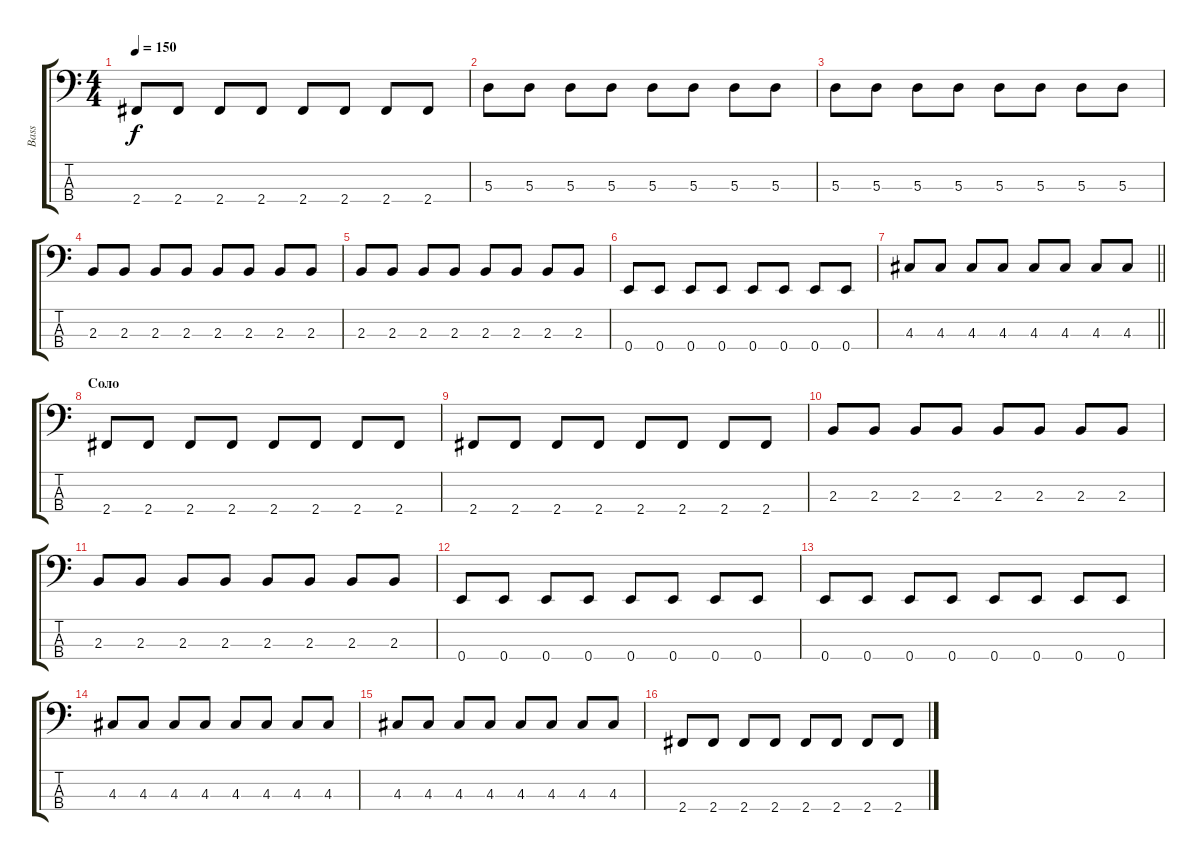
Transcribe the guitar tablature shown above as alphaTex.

\track ("Bass " "Bass ") {instrument electricbassfinger}
\staff {score tabs}
\tuning (G2 D2 A1 E1) {hide}
\ts (4 4)
\tempo 150
\clef f4
\ks c
2.4.8{dy f} 2.4.8 2.4.8 2.4.8 2.4.8 2.4.8 2.4.8 2.4.8 |
5.3.8 5.3.8 5.3.8 5.3.8 5.3.8 5.3.8 5.3.8 5.3.8 |
5.3.8 5.3.8 5.3.8 5.3.8 5.3.8 5.3.8 5.3.8 5.3.8 |
2.3.8 2.3.8 2.3.8 2.3.8 2.3.8 2.3.8 2.3.8 2.3.8 |
2.3.8 2.3.8 2.3.8 2.3.8 2.3.8 2.3.8 2.3.8 2.3.8 |
0.4.8 0.4.8 0.4.8 0.4.8 0.4.8 0.4.8 0.4.8 0.4.8 |
\barLineRight lightlight
4.3.8 4.3.8 4.3.8 4.3.8 4.3.8 4.3.8 4.3.8 4.3.8 |
\section ("" "Соло")
2.4.8 2.4.8 2.4.8 2.4.8 2.4.8 2.4.8 2.4.8 2.4.8 |
2.4.8 2.4.8 2.4.8 2.4.8 2.4.8 2.4.8 2.4.8 2.4.8 |
2.3.8 2.3.8 2.3.8 2.3.8 2.3.8 2.3.8 2.3.8 2.3.8 |
2.3.8 2.3.8 2.3.8 2.3.8 2.3.8 2.3.8 2.3.8 2.3.8 |
0.4.8 0.4.8 0.4.8 0.4.8 0.4.8 0.4.8 0.4.8 0.4.8 |
0.4.8 0.4.8 0.4.8 0.4.8 0.4.8 0.4.8 0.4.8 0.4.8 |
4.3.8 4.3.8 4.3.8 4.3.8 4.3.8 4.3.8 4.3.8 4.3.8 |
4.3.8 4.3.8 4.3.8 4.3.8 4.3.8 4.3.8 4.3.8 4.3.8 |
2.4.8 2.4.8 2.4.8 2.4.8 2.4.8 2.4.8 2.4.8 2.4.8
